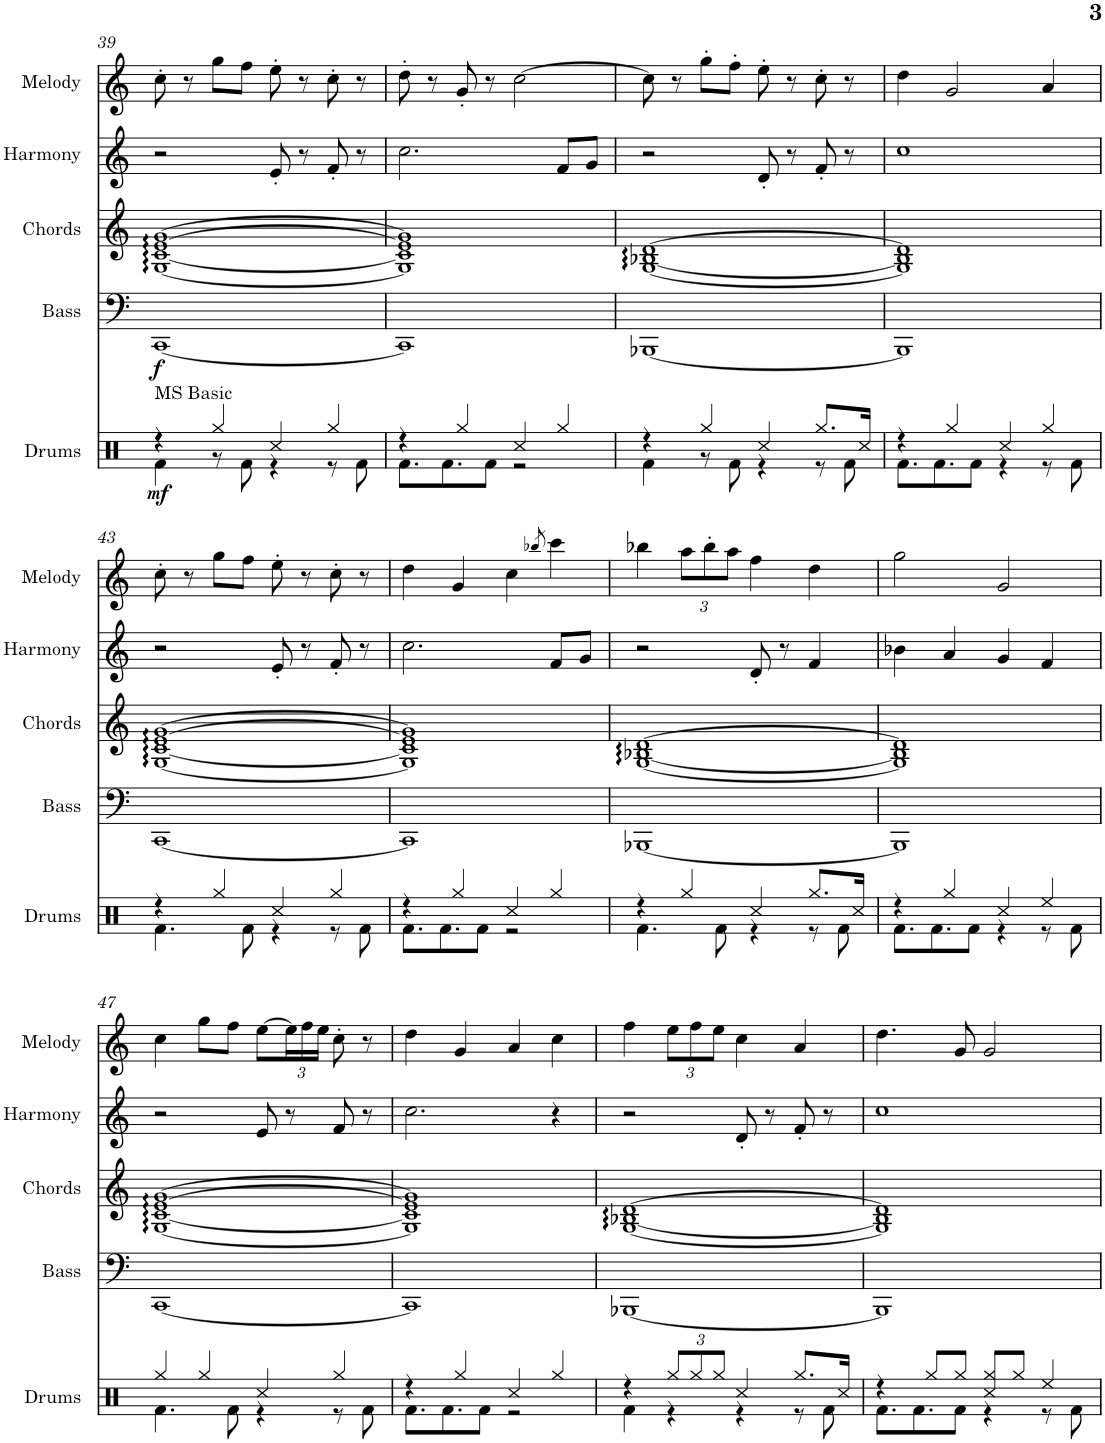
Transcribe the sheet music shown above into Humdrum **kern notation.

**kern	**dynam	**kern	**kern	**kern
*part4	*part4	*part3	*part2	*part1
*staff4	*staff4	*staff3	*staff2	*staff1
*I"Bass	*	*I"Chords	*I"Harmony	*I"Melody
*I'Bass	*	*I'Chords	*I'Harmony	*I'Melody
!!LO:PB:g=z
*clefF4	*	*clefG2	*clefG2	*clefG2
*k[]	*	*k[]	*k[]	*k[]
*M4/4	*	*M4/4	*M4/4	*M4/4
=39	=39	=39	=39	=39
!	!LO:DY:b	!	!	!
[1CC	f	[1G [1c [1e [1g	2r	8cc'\
.	.	.	.	8r
.	.	.	.	8gg\L
.	.	.	.	8ff\J
.	.	.	8e'/	8ee'\
.	.	.	8r	8r
.	.	.	8f'/	8cc'\
.	.	.	8r	8r
=40	=40	=40	=40	=40
1CC]	.	1G] 1c] 1e] 1g]	2.cc\	8dd'\
.	.	.	.	8r
.	.	.	.	8g'/
.	.	.	.	8r
.	.	.	.	[2cc\
.	.	.	8f/L	.
.	.	.	8g/J	.
=41	=41	=41	=41	=41
[1BBB-X	.	[1G [1B-X [1d	2r	8cc\]
.	.	.	.	8r
.	.	.	.	8gg'\L
.	.	.	.	8ff'\J
.	.	.	8d'/	8ee'\
.	.	.	8r	8r
.	.	.	8f'/	8cc'\
.	.	.	8r	8r
=42	=42	=42	=42	=42
1BBB-]	.	1G] 1B-] 1d]	1cc	4dd\
.	.	.	.	2g/
.	.	.	.	4a/
!!LO:LB:g=z
=43	=43	=43	=43	=43
[1CC	.	[1G [1c [1e [1g	2r	8cc'\
.	.	.	.	8r
.	.	.	.	8gg\L
.	.	.	.	8ff\J
.	.	.	8e'/	8ee'\
.	.	.	8r	8r
.	.	.	8f'/	8cc'\
.	.	.	8r	8r
=44	=44	=44	=44	=44
1CC]	.	1G] 1c] 1e] 1g]	2.cc\	4dd\
.	.	.	.	4g/
.	.	.	.	4cc\
.	.	.	.	8qbb-X/
.	.	.	8f/L	4ccc\
.	.	.	8g/J	.
=45	=45	=45	=45	=45
[1BBB-X	.	[1G [1B-X [1d	2r	4bb-X\
*	*	*	*	*Xbrackettup
.	.	.	.	12aa\L
.	.	.	.	12bb-'\
.	.	.	.	12aa\J
.	.	.	8d'/	4ff\
.	.	.	8r	.
.	.	.	4f/	4dd\
=46	=46	=46	=46	=46
1BBB-]	.	1G] 1B-] 1d]	4b-X\	2gg\
.	.	.	4a/	.
.	.	.	4g/	2g/
.	.	.	4f/	.
!!LO:LB:g=z
=47	=47	=47	=47	=47
[1CC	.	[1G [1c [1e [1g	2r	4cc\
.	.	.	.	8gg\L
.	.	.	.	8ff\J
.	.	.	8e/	[8ee\L
.	.	.	8r	24ee\L]
.	.	.	.	24ff\
.	.	.	.	24ee\JJ
.	.	.	8f/	8cc'\
.	.	.	8r	8r
=48	=48	=48	=48	=48
1CC]	.	1G] 1c] 1e] 1g]	2.cc\	4dd\
.	.	.	.	4g/
.	.	.	.	4a/
.	.	.	4r	4cc\
=49	=49	=49	=49	=49
[1BBB-X	.	[1G [1B-X [1d	2r	4ff\
.	.	.	.	12ee\L
.	.	.	.	12ff\
.	.	.	.	12ee\J
.	.	.	8d'/	4cc\
.	.	.	8r	.
.	.	.	8f'/	4a/
.	.	.	8r	.
=50	=50	=50	=50	=50
1BBB-]	.	1G] 1B-] 1d]	1cc	4.dd\
.	.	.	.	8g/
.	.	.	.	2g/
=	=	=	=	=
*-	*-	*-	*-	*-
